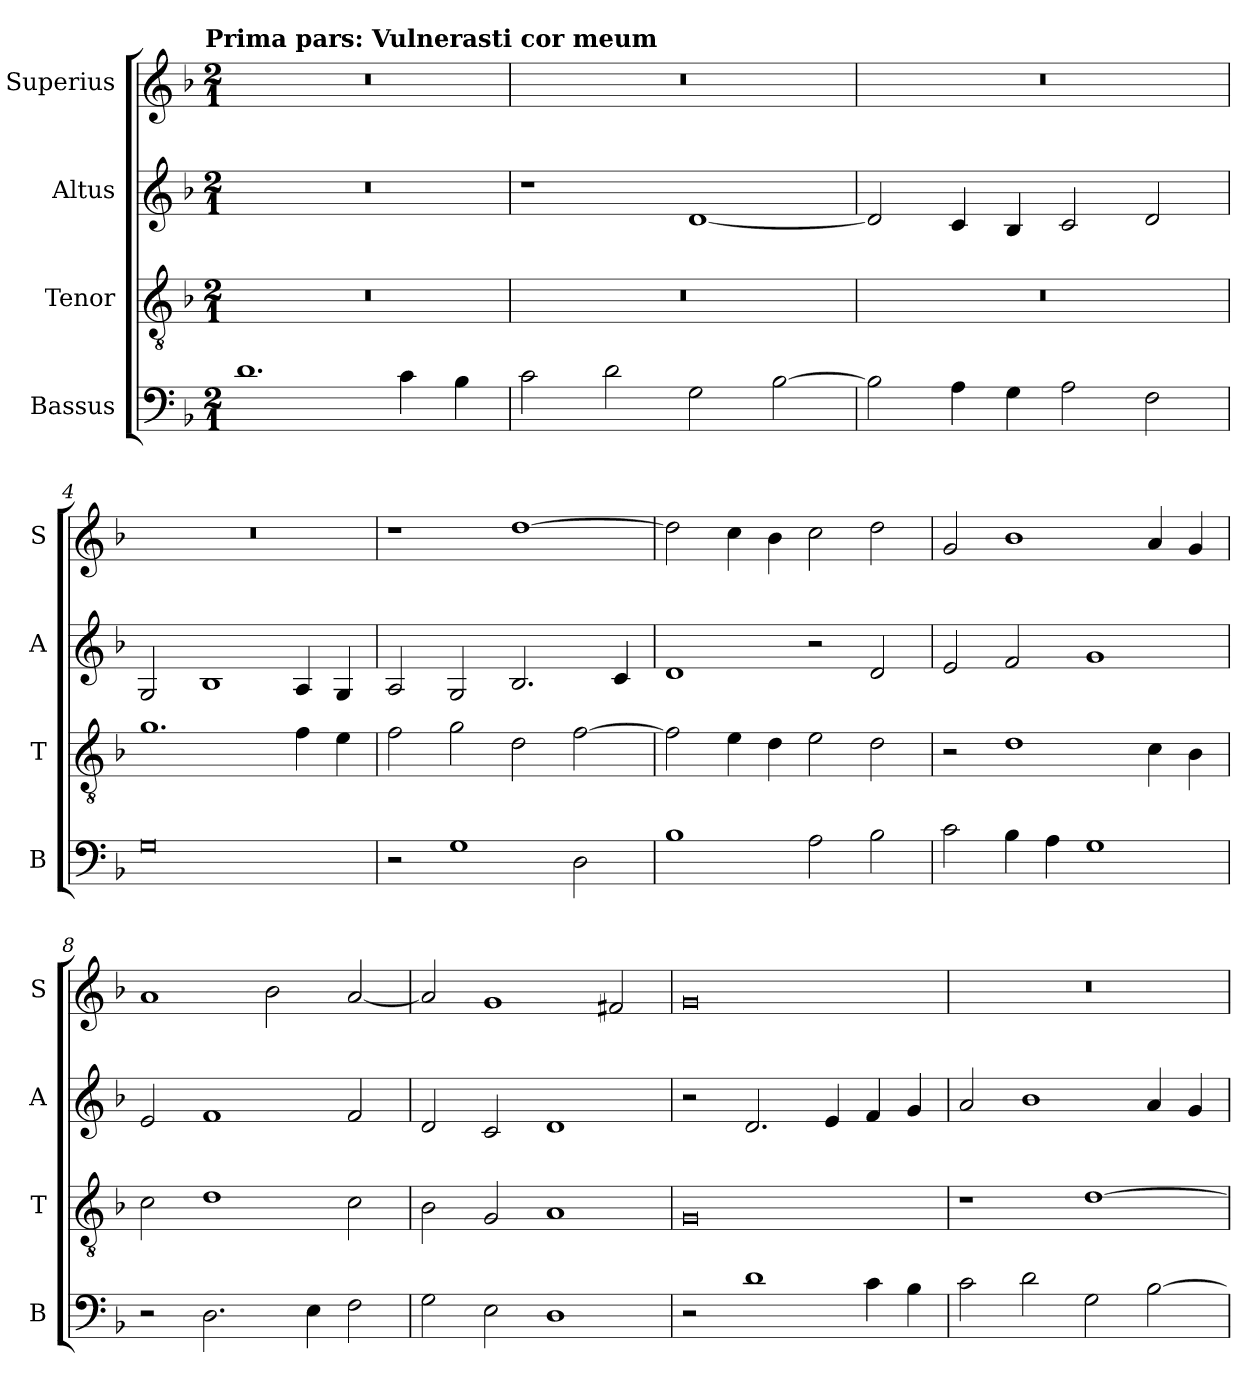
**kern	**kern	**kern	**kern
*part4	*part3	*part2	*part1
*staff4	*staff3	*staff2	*staff1
*I"Bassus	*I"Tenor	*I"Altus	*I"Superius
*I'B	*I'T	*I'A	*I'S
*clefF4	*clefGv2	*clefG2	*clefG2
*k[b-]	*k[b-]	*k[b-]	*k[b-]
*F:	*F:	*F:	*F:
!!LO:TX:omd:t=Prima pars&colon; Vulnerasti cor meum
*M2/1	*M2/1	*M2/1	*M2/1
=1	=1	=1	=1
1.d	0r	0r	0r
4c	.	.	.
4B-	.	.	.
=2	=2	=2	=2
2c	0r	1r	0r
2d	.	.	.
2G	.	[1d	.
[2B-	.	.	.
=3	=3	=3	=3
2B-]	0r	2d]	0r
4A	.	4c	.
4G	.	4B-	.
2A	.	2c	.
2F	.	2d	.
=4	=4	=4	=4
0G	1.g	2G	0r
.	.	1B-	.
.	4f	4A	.
.	4e	4G	.
=5	=5	=5	=5
2r	2f	2A	1r
1G	2g	2G	.
.	2d	2.B-	[1dd
2D	[2f	.	.
.	.	4c	.
=6	=6	=6	=6
1B-	2f]	1d	2dd]
.	4e	.	4cc
.	4d	.	4b-
2A	2e	2r	2cc
2B-	2d	2d	2dd
=7	=7	=7	=7
2c	2r	2e	2g
4B-	1d	2f	1b-
4A	.	.	.
1G	.	1g	.
.	4c	.	4a
.	4B-	.	4g
=8	=8	=8	=8
2r	2c	2e	1a
2.D	1d	1f	.
.	.	.	2b-
4E	.	.	.
2F	2c	2f	[2a
=9	=9	=9	=9
2G	2B-	2d	2a]
2E	2G	2c	1g
1D	1A	1d	.
.	.	.	2f#X
=10	=10	=10	=10
2r	0G	2r	0g
1d	.	2.d	.
.	.	4e	.
4c	.	4f	.
4B-	.	4g	.
=11	=11	=11	=11
2c	1r	2a	0r
2d	.	1b-	.
2G	[1d	.	.
[2B-	.	4a	.
.	.	4g	.
=	=	=	=
*-	*-	*-	*-
